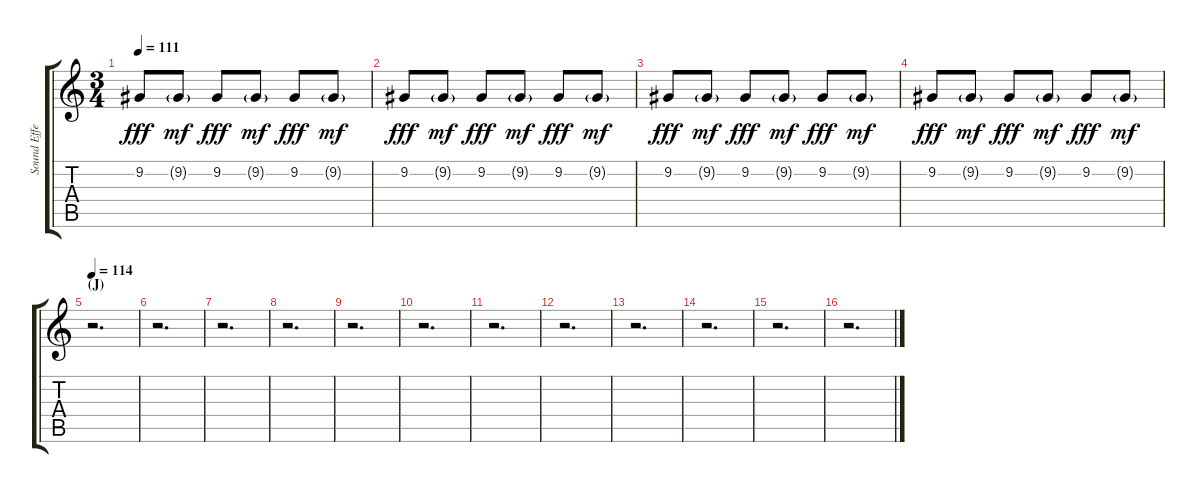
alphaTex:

\track ("Sound Effects" "Sound Effe") {instrument reversecymbal}
\staff {score tabs}
\tuning (E4 B3 G3 D3 A2 E2) {hide}
\ts (3 4)
\tempo 111
\clef g2
\ks c
9.2.8{dy fff} 9.2{g}.8{dy mf} 9.2.8{dy fff} 9.2{g}.8{dy mf} 9.2.8{dy fff} 9.2{g}.8{dy mf} |
9.2.8{dy fff} 9.2{g}.8{dy mf} 9.2.8{dy fff} 9.2{g}.8{dy mf} 9.2.8{dy fff} 9.2{g}.8{dy mf} |
9.2.8{dy fff} 9.2{g}.8{dy mf} 9.2.8{dy fff} 9.2{g}.8{dy mf} 9.2.8{dy fff} 9.2{g}.8{dy mf} |
9.2.8{dy fff} 9.2{g}.8{dy mf} 9.2.8{dy fff} 9.2{g}.8{dy mf} 9.2.8{dy fff} 9.2{g}.8{dy mf} |
\section ("" "(J)")
\tempo 114
r.2{d} |
r.2{d} |
r.2{d} |
r.2{d} |
r.2{d} |
r.2{d} |
r.2{d} |
r.2{d} |
r.2{d} |
r.2{d} |
r.2{d} |
r.2{d}
